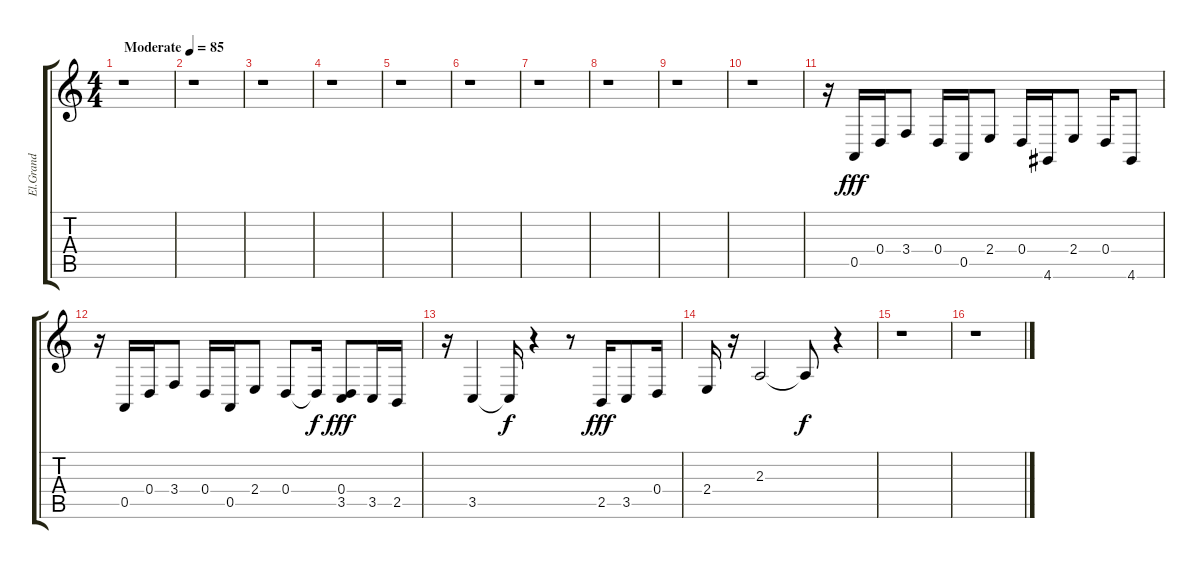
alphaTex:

\track ("El.Grand" "El.Grand") {instrument electricgrandpiano}
\staff {score tabs}
\tuning (E4 B3 G3 D3 A2 E2) {hide}
\ts (4 4)
\tempo (85 "Moderate")
\clef g2
\ks c
r.1{dy fff instrument electricgrandpiano} |
r.1 |
r.1 |
r.1 |
r.1 |
r.1 |
r.1 |
r.1 |
r.1 |
r.1 |
r.16 0.5.16 0.4.16 3.4.8 0.4.16 0.5.16 2.4.8 0.4.16 4.6.16 2.4.8 0.4.16 4.6.8 |
r.16 0.5.16 0.4.16 3.4.8 0.4.16 0.5.16 2.4.8 0.4.8 0.4{t}.16{dy f} (0.4 3.5).8{dy fff} 3.5.16 2.5.16 |
r.16 3.5.4 3.5{t}.16{dy f} r.4 r.8 2.5.16{dy fff} 3.5.8 0.4.16 |
2.4.16 r.16 2.3.2 2.3{t}.8{dy f} r.4 |
r.1 |
r.1
